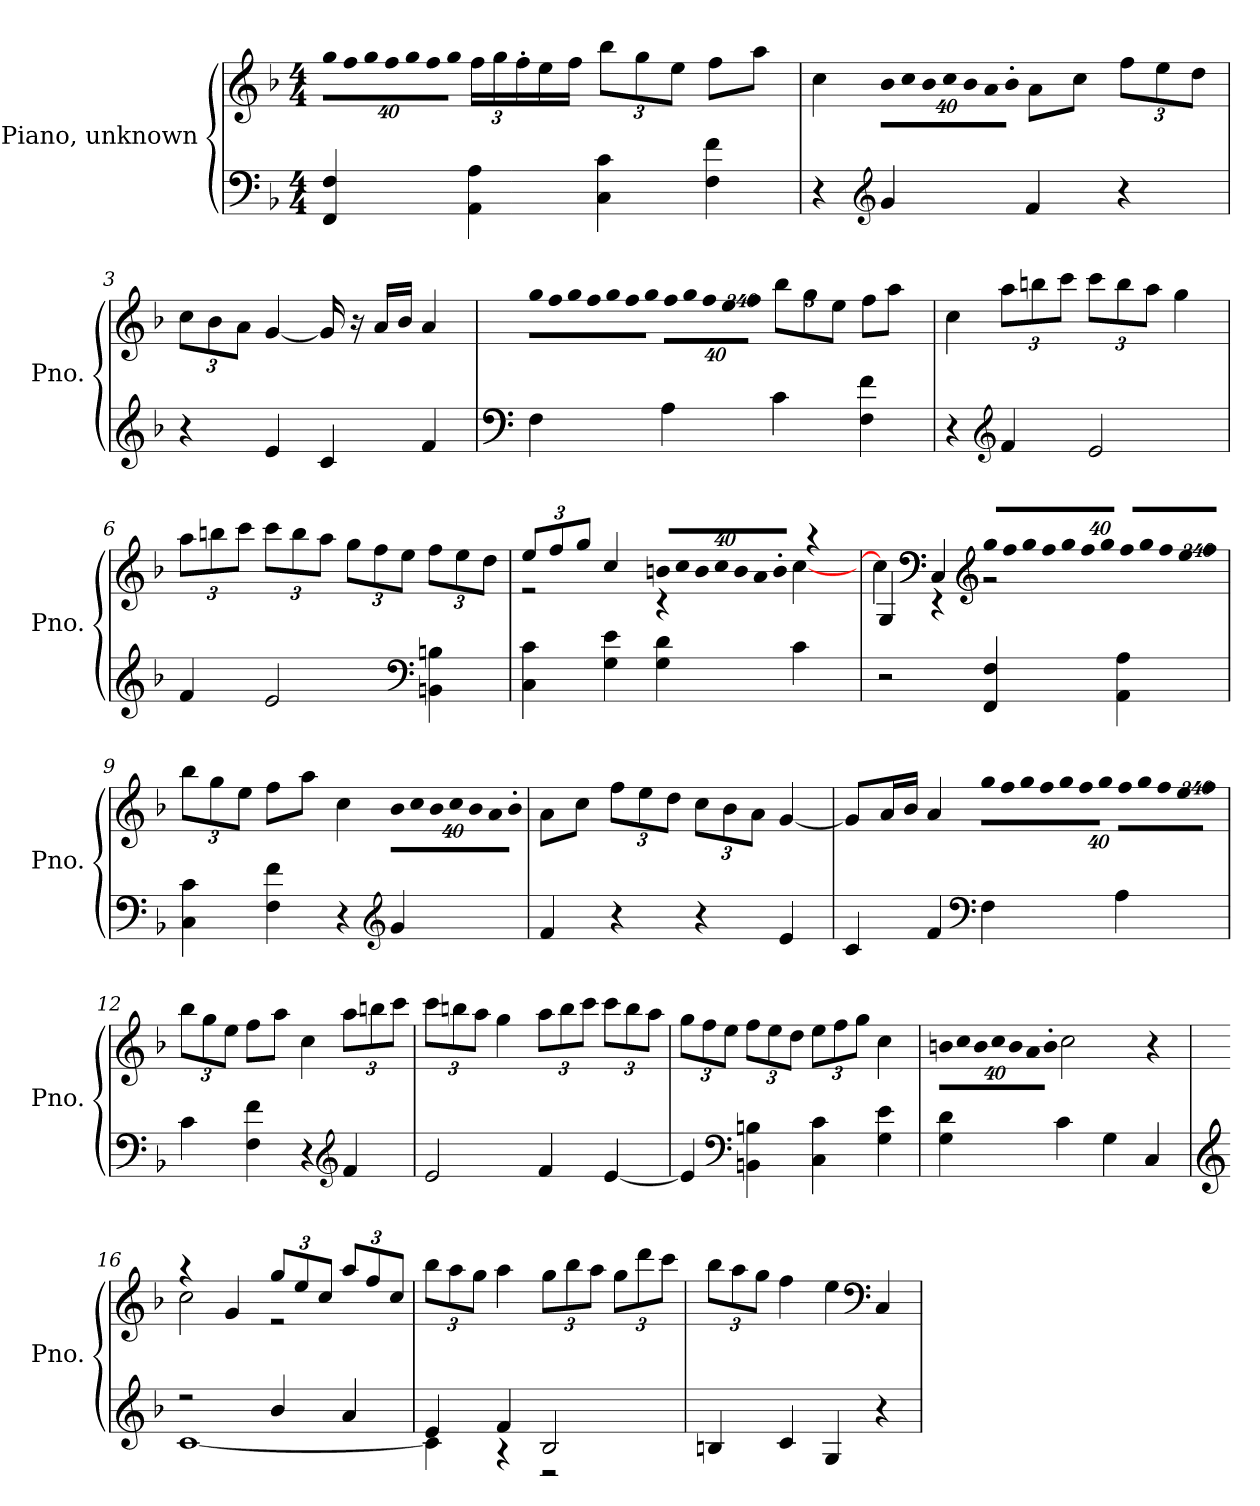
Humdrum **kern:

**kern	**kern
*part1	*part1
*staff2	*staff1
*I"Piano, unknown	*
*I'Pno.	*
*clefF4	*clefG2
*k[b-]	*k[b-]
*M4/4	*M4/4
*MM120	*MM120
*	*Xbrackettup
=1	=1
!	!LO:N:vis=32
4FF/ 4F/	640%23gg\LLL
!	!LO:N:vis=32
.	640%23ff\
!	!LO:N:vis=32
.	640%23gg\
!	!LO:N:vis=32
.	640%23ff\
!	!LO:N:vis=32
.	640%23gg\
!	!LO:N:vis=32
.	640%23ff\
!	!LO:N:vis=32
.	640%23gg\JJJ
4AA\ 4A\	.
.	24ff\LL
.	24gg\
.	24ff'\
.	16ee\
.	16ff\JJ
4C\ 4c\	.
.	12bb-\L
.	12gg\
.	12ee\J
4F\ 4f\	.
.	8ff\L
.	8aa\J
640ryy	.
=2	=2
4r	4cc\
*clefG2	*
!	!LO:N:vis=32
4g/	640%23b-\LLL
!	!LO:N:vis=32
.	640%23cc\
!	!LO:N:vis=32
.	640%23b-\
!	!LO:N:vis=32
.	640%23cc\
!	!LO:N:vis=32
.	640%23b-\
!	!LO:N:vis=32
.	640%23a\
!	!LO:N:vis=32
.	640%23b-'\JJJ
4f/	.
.	8a\L
.	8cc\J
4r	.
.	12ff\L
.	12ee\
.	12dd\J
640ryy	.
=3	=3
4r	12cc\L
.	12b-\
.	12a\J
4e/	[4g/
4c/	16g/]
.	16r
.	16a/LL
.	16b-/JJ
4f/	4a/
!!LO:LB:g=z
=4	=4
*clefF4	*
!	!LO:N:vis=32
4F\	640%23gg\LLL
!	!LO:N:vis=32
.	640%23ff\
!	!LO:N:vis=32
.	640%23gg\
!	!LO:N:vis=32
.	640%23ff\
!	!LO:N:vis=32
.	640%23gg\
!	!LO:N:vis=32
.	640%23ff\
!	!LO:N:vis=32
.	640%23gg\JJJ
4A\	.
!	!LO:N:vis=32
.	640%23ff\LLL
!	!LO:N:vis=32
.	640%23gg\
!	!LO:N:vis=32
.	640%23ff\J
!	!LO:N:vis=16
.	1920%137ee\
!	!LO:N:vis=16
.	1920%137ff\JJ
4c\	.
.	12bb-\L
.	12gg\
.	12ee\J
4F\ 4f\	.
.	8ff\L
.	8aa\J
480ryy	.
=5	=5
4r	4cc\
*clefG2	*
4f/	12aa\L
.	12bbn\
.	12ccc\J
2e/	12ccc\L
.	12bb\
.	12aa\J
.	4gg\
=6	=6
4f/	12aa\L
.	12bbn\
.	12ccc\J
2e/	12ccc\L
.	12bb\
.	12aa\J
.	12gg\L
.	12ff\
.	12ee\J
*clefF4	*
4BBn\ 4Bn\	12ff\L
.	12ee\
.	12dd\J
!!LO:LB:g=z
=7	=7
*	*^
4C\ 4c\	12ee/L	2r
.	12ff/	.
.	12gg/J	.
4G\ 4e\	4cc/	.
!	!LO:N:vis=32	!
4G\ 4d\	640%23bn/LLL	4r
!	!LO:N:vis=32	!
.	640%23cc/	.
!	!LO:N:vis=32	!
.	640%23b/	.
!	!LO:N:vis=32	!
.	640%23cc/	.
!	!LO:N:vis=32	!
.	640%23b/	.
!	!LO:N:vis=32	!
.	640%23a/	.
!	!LO:N:vis=32	!
.	640%23b'/JJJ	.
4c\	.	[4cc\
.	4r	.
640ryy	.	640ryy
=8	=8	=8
2r	4G/	4cc\]
*	*clefF4	*
.	4C/	4r
*	*clefG2	*
!	!LO:N:vis=32	!
4FF/ 4F/	640%23gg/LLL	2r
!	!LO:N:vis=32	!
.	640%23ff/	.
!	!LO:N:vis=32	!
.	640%23gg/	.
!	!LO:N:vis=32	!
.	640%23ff/	.
!	!LO:N:vis=32	!
.	640%23gg/	.
!	!LO:N:vis=32	!
.	640%23ff/	.
!	!LO:N:vis=32	!
.	640%23gg/JJJ	.
4AA\ 4A\	.	.
!	!LO:N:vis=32	!
.	640%23ff/LLL	.
!	!LO:N:vis=32	!
.	640%23gg/	.
!	!LO:N:vis=32	!
.	640%23ff/J	.
!	!LO:N:vis=16	!
.	1920%137ee/	.
!	!LO:N:vis=16	!
.	1920%137ff/JJ	.
480ryy	.	480ryy
*	*v	*v
=9	=9
4C\ 4c\	12bb-\L
.	12gg\
.	12ee\J
4F\ 4f\	8ff\L
.	8aa\J
4r	4cc\
*clefG2	*
!	!LO:N:vis=32
4g/	640%23b-\LLL
!	!LO:N:vis=32
.	640%23cc\
!	!LO:N:vis=32
.	640%23b-\
!	!LO:N:vis=32
.	640%23cc\
!	!LO:N:vis=32
.	640%23b-\
!	!LO:N:vis=32
.	640%23a\
!	!LO:N:vis=32
.	640%23b-'\JJJ
640ryy	.
!!LO:LB:g=z
=10	=10
4f/	8a\L
.	8cc\J
4r	12ff\L
.	12ee\
.	12dd\J
4r	12cc\L
.	12b-\
.	12a\J
4e/	[4g/
=11	=11
4c/	8g/L]
.	16a/L
.	16b-/JJ
4f/	4a/
*clefF4	*
!	!LO:N:vis=32
4F\	640%23gg\LLL
!	!LO:N:vis=32
.	640%23ff\
!	!LO:N:vis=32
.	640%23gg\
!	!LO:N:vis=32
.	640%23ff\
!	!LO:N:vis=32
.	640%23gg\
!	!LO:N:vis=32
.	640%23ff\
!	!LO:N:vis=32
.	640%23gg\JJJ
4A\	.
!	!LO:N:vis=32
.	640%23ff\LLL
!	!LO:N:vis=32
.	640%23gg\
!	!LO:N:vis=32
.	640%23ff\J
!	!LO:N:vis=16
.	1920%137ee\
!	!LO:N:vis=16
.	1920%137ff\JJ
480ryy	.
=12	=12
4c\	12bb-\L
.	12gg\
.	12ee\J
4F\ 4f\	8ff\L
.	8aa\J
4r	4cc\
*clefG2	*
4f/	12aa\L
.	12bbn\
.	12ccc\J
!!LO:LB:g=z
=13	=13
2e/	12ccc\L
.	12bbn\
.	12aa\J
.	4gg\
4f/	12aa\L
.	12bb\
.	12ccc\J
[4e/	12ccc\L
.	12bb\
.	12aa\J
=14	=14
4e/]	12gg\L
.	12ff\
.	12ee\J
*clefF4	*
4BBn\ 4Bn\	12ff\L
.	12ee\
.	12dd\J
4C\ 4c\	12ee\L
.	12ff\
.	12gg\J
4G\ 4e\	4cc\
=15	=15
!	!LO:N:vis=32
4G\ 4d\	640%23bn\LLL
!	!LO:N:vis=32
.	640%23cc\
!	!LO:N:vis=32
.	640%23b\
!	!LO:N:vis=32
.	640%23cc\
!	!LO:N:vis=32
.	640%23b\
!	!LO:N:vis=32
.	640%23a\
!	!LO:N:vis=32
.	640%23b'\JJJ
4c\	.
.	2cc\
4G\	.
4C/	.
.	4r
640ryy	.
!!LO:LB:g=z
=16	=16
*clefG2	*
*^	*^
2r	[1c	4r	2cc\
.	.	4g/	.
4b-/	.	12gg/L	2r
.	.	12ee/	.
.	.	12cc/J	.
4a/	.	12aa/L	.
.	.	12ff/	.
.	.	12cc/J	.
*	*	*v	*v
=17	=17	=17
4e/	4c\]	12bb-\L
.	.	12aa\
.	.	12gg\J
4f/	4r	4aa\
2B-/	2r	12gg\L
.	.	12bb-\
.	.	12aa\J
.	.	12gg\L
.	.	12ddd\
.	.	12ccc\J
*v	*v	*
=18	=18
4Bn/	12bb-\L
.	12aa\
.	12gg\J
4c/	4ff\
4G/	4ee\
*	*clefF4
4r	4C/
=	=
*-	*-
